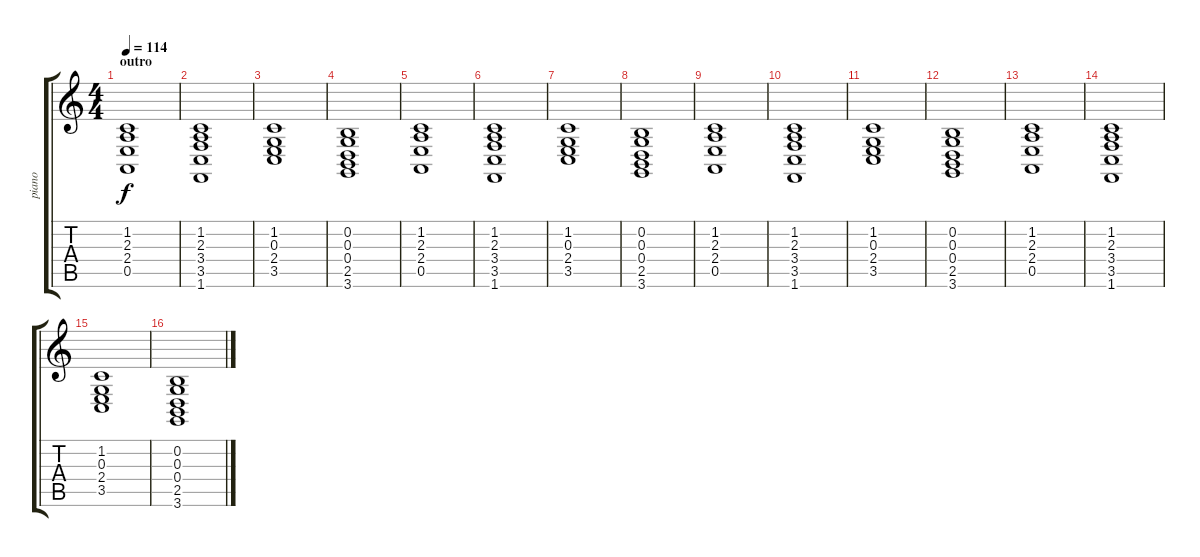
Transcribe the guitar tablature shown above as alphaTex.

\track ("piano" "piano") {instrument fx4atmosphere}
\staff {score tabs}
\tuning (E4 B3 G3 D3 A2 E2) {hide}
\ts (4 4)
\section ("" "outro")
\tempo 114
\clef g2
\ks c
(1.2 2.3 2.4 0.5).1{dy f} |
(1.2 2.3 3.4 3.5 1.6).1 |
(1.2 0.3 2.4 3.5).1 |
(0.2 0.3 0.4 2.5 3.6).1 |
(1.2 2.3 2.4 0.5).1 |
(1.2 2.3 3.4 3.5 1.6).1 |
(1.2 0.3 2.4 3.5).1 |
(0.2 0.3 0.4 2.5 3.6).1 |
(1.2 2.3 2.4 0.5).1 |
(1.2 2.3 3.4 3.5 1.6).1 |
(1.2 0.3 2.4 3.5).1 |
(0.2 0.3 0.4 2.5 3.6).1 |
(1.2 2.3 2.4 0.5).1 |
(1.2 2.3 3.4 3.5 1.6).1 |
(1.2 0.3 2.4 3.5).1 |
(0.2 0.3 0.4 2.5 3.6).1
